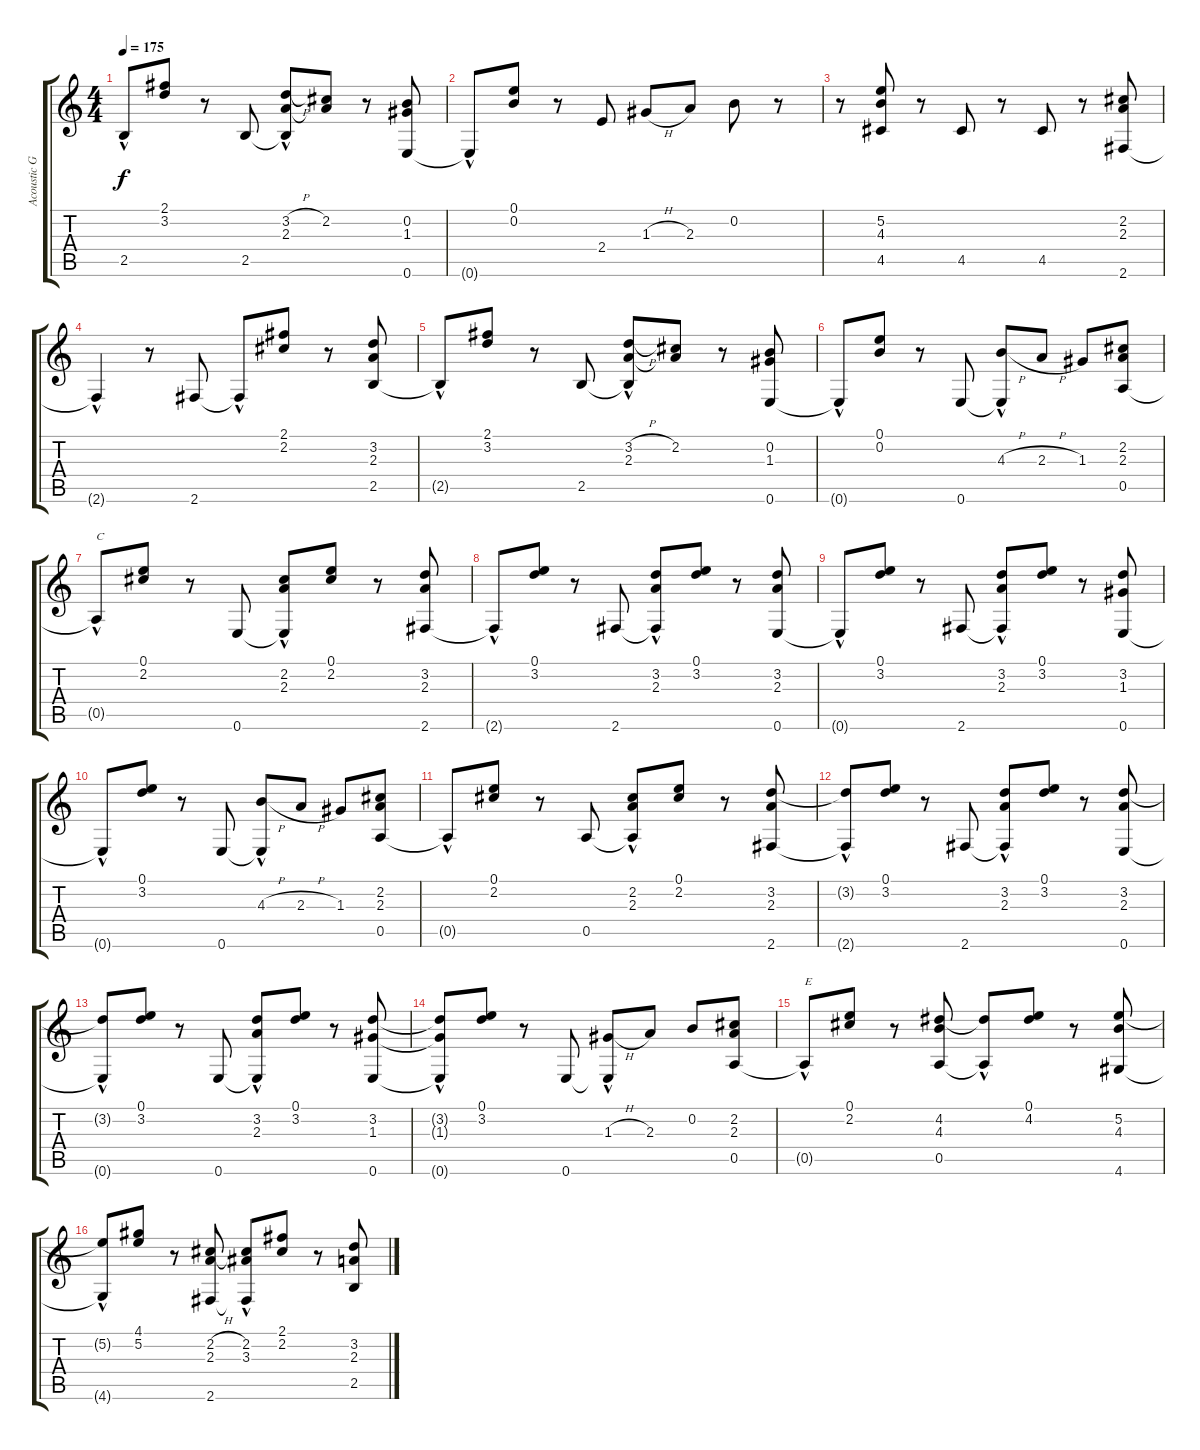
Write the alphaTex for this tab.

\track ("Acoustic Guitar" "Acoustic G") {instrument acousticguitarnylon}
\staff {score tabs}
\tuning (E4 B3 G3 D3 A2 E2) {hide}
\ts (4 4)
\tempo 175
\clef g2
\ks c
2.5{hac t}.8{dy f} (2.1 3.2).8 r.8 2.5.8 (3.2{h} 2.3 2.5{hac t}).8 (2.2 2.3{t}).8 r.8 (0.2 1.3 0.6).8 |
0.6{hac t}.8 (0.1 0.2).8 r.8 2.4.8 1.3{h}.8 2.3.8 0.2.8 r.8 |
r.8 (5.2 4.3 4.5).8 r.8 4.5.8 r.8 4.5.8 r.8 (2.2 2.3 2.6).8 |
2.6{hac t}.4 r.8 2.6.8 2.6{hac t}.8 (2.1 2.2).8 r.8 (3.2 2.3 2.5).8 |
2.5{hac t}.8 (2.1 3.2).8 r.8 2.5.8 (3.2{h} 2.3 2.5{hac t}).8 (2.2 2.3{t}).8 r.8 (0.2 1.3 0.6).8 |
0.6{hac t}.8 (0.1 0.2).8 r.8 0.6.8 (4.3{h} 0.6{hac t}).8 2.3{h}.8 1.3.8 (2.2 2.3 0.5).8 |
0.5{hac t}.8{txt "C"} (0.1 2.2).8 r.8 0.6.8 (2.2 2.3 0.6{hac t}).8 (0.1 2.2).8 r.8 (3.2 2.3 2.6).8 |
2.6{hac t}.8 (0.1 3.2).8 r.8 2.6.8 (3.2 2.3 2.6{hac t}).8 (0.1 3.2).8 r.8 (3.2 2.3 0.6).8 |
0.6{hac t}.8 (0.1 3.2).8 r.8 2.6.8 (3.2 2.3 2.6{hac t}).8 (0.1 3.2).8 r.8 (3.2 1.3 0.6).8 |
0.6{hac t}.8 (0.1 3.2).8 r.8 0.6.8 (4.3{h} 0.6{hac t}).8 2.3{h}.8 1.3.8 (2.2 2.3 0.5).8 |
0.5{hac t}.8 (0.1 2.2).8 r.8 0.5.8 (2.2 2.3 0.5{hac t}).8 (0.1 2.2).8 r.8 (3.2 2.3 2.6).8 |
(3.2{t} 2.6{hac t}).8 (0.1 3.2).8 r.8 2.6.8 (3.2 2.3 2.6{hac t}).8 (0.1 3.2).8 r.8 (3.2 2.3 0.6).8 |
(3.2{t} 0.6{hac t}).8 (0.1 3.2).8 r.8 0.6.8 (3.2 2.3 0.6{hac t}).8 (0.1 3.2).8 r.8 (3.2 1.3 0.6).8 |
(3.2{t} 1.3{t} 0.6{hac t}).8 (0.1 3.2).8 r.8 0.6.8 (1.3{h} 0.6{hac t}).8 2.3.8 0.2.8 (2.2 2.3 0.5).8 |
0.5{hac t}.8{txt "E"} (0.1 2.2).8 r.8 (4.2 4.3 0.5).8 (4.2{t} 0.5{hac t}).8 (0.1 4.2).8 r.8 (5.2 4.3 4.6).8 |
(5.2{t} 4.6{hac t}).8 (4.1 5.2).8 r.8 (2.2{h} 2.3{h} 2.6).8 (2.2 3.3 2.6{hac t}).8 (2.1 2.2).8 r.8 (3.2 2.3 2.5).8
